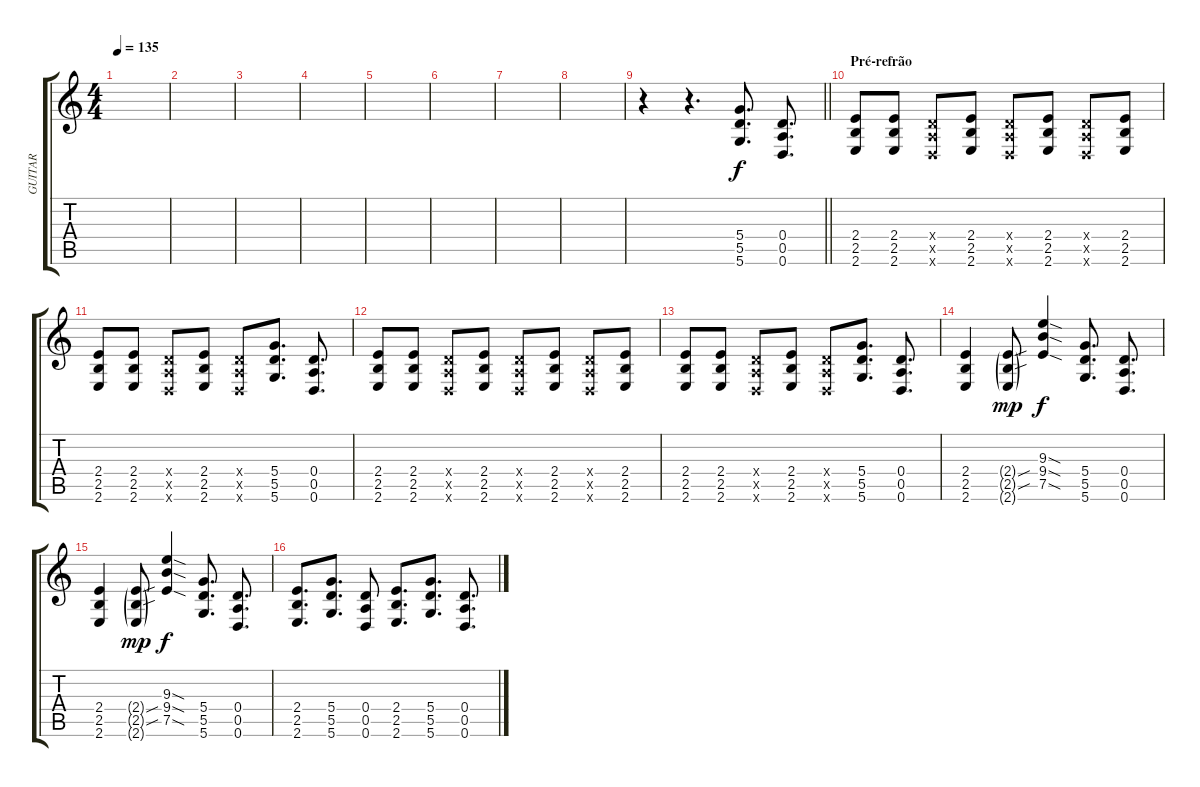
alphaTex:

\track ("GUITAR" "GUITAR") {instrument overdrivenguitar}
\staff {score tabs}
\tuning (E4 B3 G3 D3 A2 D2) {hide}
\ts (4 4)
\tempo 135
\clef g2
\ks c
|
|
|
|
|
|
|
|
\barLineRight lightlight
r.4 r.4{d} (5.4 5.5 5.6).8{d} (0.4 0.5 0.6).8{d} |
\section ("" "Pré-refrão")
(2.4 2.5 2.6).8 (2.4 2.5 2.6).8 (0.4{x} 0.5{x} 0.6{x}).8 (2.4 2.5 2.6).8 (0.4{x} 0.5{x} 0.6{x}).8 (2.4 2.5 2.6).8 (0.4{x} 0.5{x} 0.6{x}).8 (2.4 2.5 2.6).8 |
(2.4 2.5 2.6).8 (2.4 2.5 2.6).8 (0.4{x} 0.5{x} 0.6{x}).8 (2.4 2.5 2.6).8 (0.4{x} 0.5{x} 0.6{x}).8 (5.4 5.5 5.6).8{d} (0.4 0.5 0.6).8{d} |
(2.4 2.5 2.6).8 (2.4 2.5 2.6).8 (0.4{x} 0.5{x} 0.6{x}).8 (2.4 2.5 2.6).8 (0.4{x} 0.5{x} 0.6{x}).8 (2.4 2.5 2.6).8 (0.4{x} 0.5{x} 0.6{x}).8 (2.4 2.5 2.6).8 |
(2.4 2.5 2.6).8 (2.4 2.5 2.6).8 (0.4{x} 0.5{x} 0.6{x}).8 (2.4 2.5 2.6).8 (0.4{x} 0.5{x} 0.6{x}).8 (5.4 5.5 5.6).8{d} (0.4 0.5 0.6).8{d} |
(2.4 2.5 2.6).4 (2.4{sou g} 2.5{sou g} 2.6{g}).8{dy mp} (9.3{sod} 9.4{sod} 7.5{sod}).4{dy f} (5.4 5.5 5.6).8{d} (0.4 0.5 0.6).8{d} |
(2.4 2.5 2.6).4 (2.4{sou g} 2.5{sou g} 2.6{g}).8{dy mp} (9.3{sod} 9.4{sod} 7.5{sod}).4{dy f} (5.4 5.5 5.6).8{d} (0.4 0.5 0.6).8{d} |
(2.4 2.5 2.6).8{d} (5.4 5.5 5.6).8{d} (0.4 0.5 0.6).8 (2.4 2.5 2.6).8{d} (5.4 5.5 5.6).8{d} (0.4 0.5 0.6).8{d}
